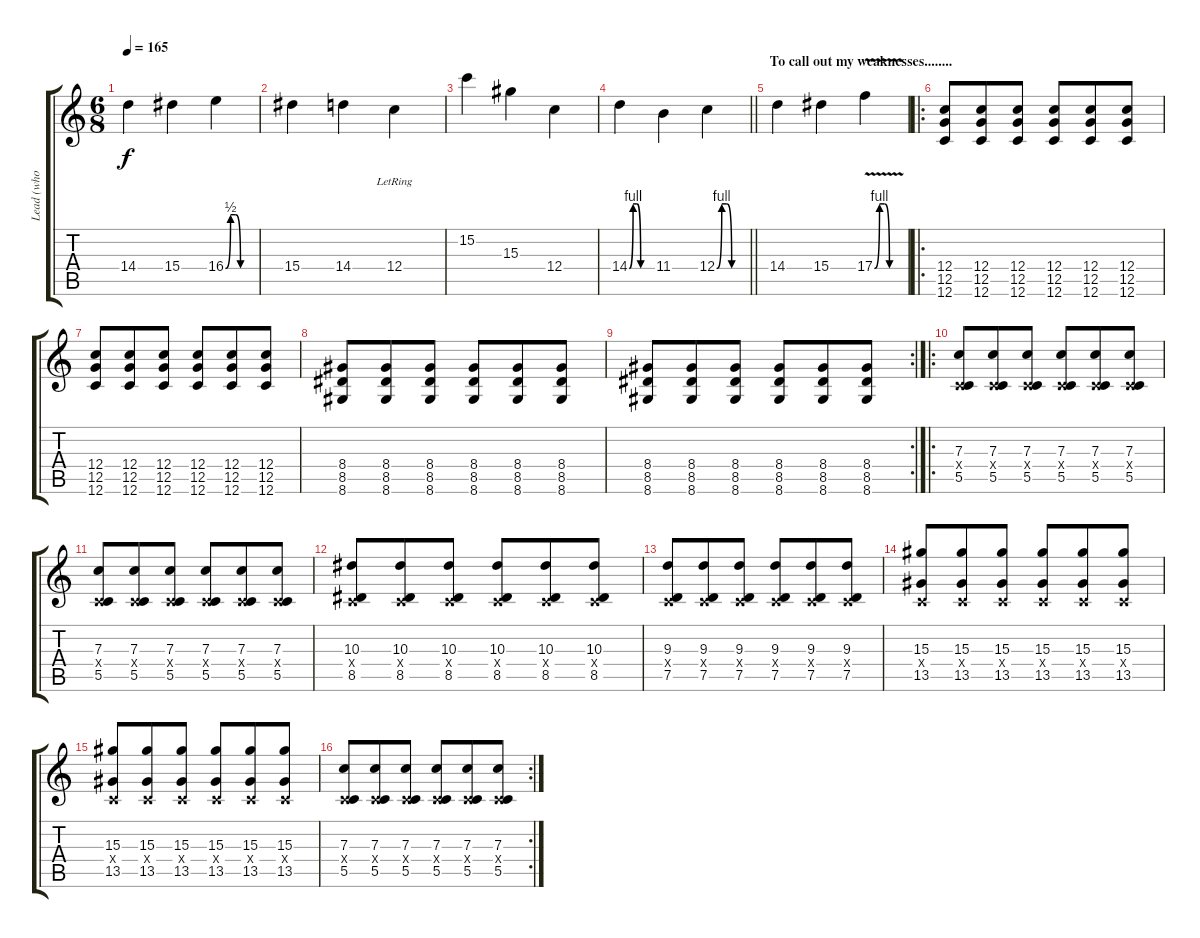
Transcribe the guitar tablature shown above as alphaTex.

\track ("Lead (who cares about other parts)" "Lead (who ") {instrument overdrivenguitar}
\staff {score tabs}
\tuning (D4 A3 F3 C3 G2 C2) {hide}
\ts (6 8)
\tempo 165
\clef g2
\ks c
14.4.4{dy f} 15.4.4 16.4{be (custom 0 0 10 2 20 2 30 0 60 0)}.4 |
15.4.4 14.4.4 12.4{lr}.4 |
15.2.4 15.3.4 12.4.4 |
\barLineRight lightlight
14.4{be (custom 0 0 10 4 20 4 30 0 60 0)}.4 11.4.4 12.4{be (custom 0 0 10 4 20 4 30 0 60 0)}.4 |
\section ("" "To call out my weaknesses........")
14.4.4 15.4.4 17.4{be (custom 0 0 10 4 20 4 30 0 60 0) v}.4 |
\ro
(12.4 12.5 12.6).8 (12.4 12.5 12.6).8 (12.4 12.5 12.6).8 (12.4 12.5 12.6).8 (12.4 12.5 12.6).8 (12.4 12.5 12.6).8 |
(12.4 12.5 12.6).8 (12.4 12.5 12.6).8 (12.4 12.5 12.6).8 (12.4 12.5 12.6).8 (12.4 12.5 12.6).8 (12.4 12.5 12.6).8 |
(8.4 8.5 8.6).8 (8.4 8.5 8.6).8 (8.4 8.5 8.6).8 (8.4 8.5 8.6).8 (8.4 8.5 8.6).8 (8.4 8.5 8.6).8 |
\rc 2
(8.4 8.5 8.6).8 (8.4 8.5 8.6).8 (8.4 8.5 8.6).8 (8.4 8.5 8.6).8 (8.4 8.5 8.6).8 (8.4 8.5 8.6).8 |
\ro
(7.3 0.4{x} 5.5).8 (7.3 0.4{x} 5.5).8 (7.3 0.4{x} 5.5).8 (7.3 0.4{x} 5.5).8 (7.3 0.4{x} 5.5).8 (7.3 0.4{x} 5.5).8 |
(7.3 0.4{x} 5.5).8 (7.3 0.4{x} 5.5).8 (7.3 0.4{x} 5.5).8 (7.3 0.4{x} 5.5).8 (7.3 0.4{x} 5.5).8 (7.3 0.4{x} 5.5).8 |
(10.3 0.4{x} 8.5).8 (10.3 0.4{x} 8.5).8 (10.3 0.4{x} 8.5).8 (10.3 0.4{x} 8.5).8 (10.3 0.4{x} 8.5).8 (10.3 0.4{x} 8.5).8 |
(9.3 0.4{x} 7.5).8 (9.3 0.4{x} 7.5).8 (9.3 0.4{x} 7.5).8 (9.3 0.4{x} 7.5).8 (9.3 0.4{x} 7.5).8 (9.3 0.4{x} 7.5).8 |
(15.3 0.4{x} 13.5).8 (15.3 0.4{x} 13.5).8 (15.3 0.4{x} 13.5).8 (15.3 0.4{x} 13.5).8 (15.3 0.4{x} 13.5).8 (15.3 0.4{x} 13.5).8 |
(15.3 0.4{x} 13.5).8 (15.3 0.4{x} 13.5).8 (15.3 0.4{x} 13.5).8 (15.3 0.4{x} 13.5).8 (15.3 0.4{x} 13.5).8 (15.3 0.4{x} 13.5).8 |
\rc 2
(7.3 0.4{x} 5.5).8 (7.3 0.4{x} 5.5).8 (7.3 0.4{x} 5.5).8 (7.3 0.4{x} 5.5).8 (7.3 0.4{x} 5.5).8 (7.3 0.4{x} 5.5).8
